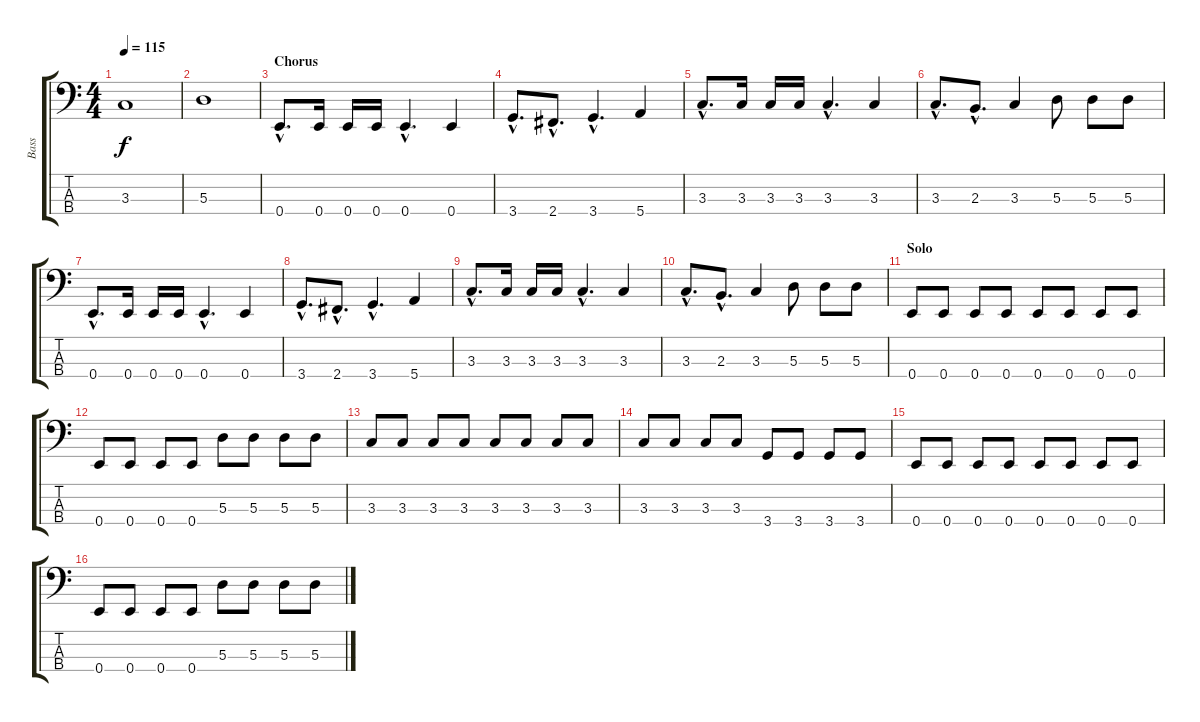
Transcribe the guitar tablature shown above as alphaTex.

\track ("Bass" "Bass") {instrument electricbassfinger}
\staff {score tabs}
\tuning (G2 D2 A1 E1) {hide}
\ts (4 4)
\tempo 115
\clef f4
\ks c
3.3.1{dy f} |
5.3.1 |
\section ("" "Chorus")
0.4{hac}.8{d} 0.4.16 0.4.16 0.4.16 0.4{hac}.4{d} 0.4.4 |
3.4{hac}.8{d} 2.4{hac}.8{d} 3.4{hac}.4{d} 5.4.4 |
3.3{hac}.8{d} 3.3.16 3.3.16 3.3.16 3.3{hac}.4{d} 3.3.4 |
3.3{hac}.8{d} 2.3{hac}.8{d} 3.3.4 5.3.8 5.3.8 5.3.8 |
0.4{hac}.8{d} 0.4.16 0.4.16 0.4.16 0.4{hac}.4{d} 0.4.4 |
3.4{hac}.8{d} 2.4{hac}.8{d} 3.4{hac}.4{d} 5.4.4 |
3.3{hac}.8{d} 3.3.16 3.3.16 3.3.16 3.3{hac}.4{d} 3.3.4 |
3.3{hac}.8{d} 2.3{hac}.8{d} 3.3.4 5.3.8 5.3.8 5.3.8 |
\section ("" "Solo")
0.4.8 0.4.8 0.4.8 0.4.8 0.4.8 0.4.8 0.4.8 0.4.8 |
0.4.8 0.4.8 0.4.8 0.4.8 5.3.8 5.3.8 5.3.8 5.3.8 |
3.3.8 3.3.8 3.3.8 3.3.8 3.3.8 3.3.8 3.3.8 3.3.8 |
3.3.8 3.3.8 3.3.8 3.3.8 3.4.8 3.4.8 3.4.8 3.4.8 |
0.4.8 0.4.8 0.4.8 0.4.8 0.4.8 0.4.8 0.4.8 0.4.8 |
0.4.8 0.4.8 0.4.8 0.4.8 5.3.8 5.3.8 5.3.8 5.3.8
